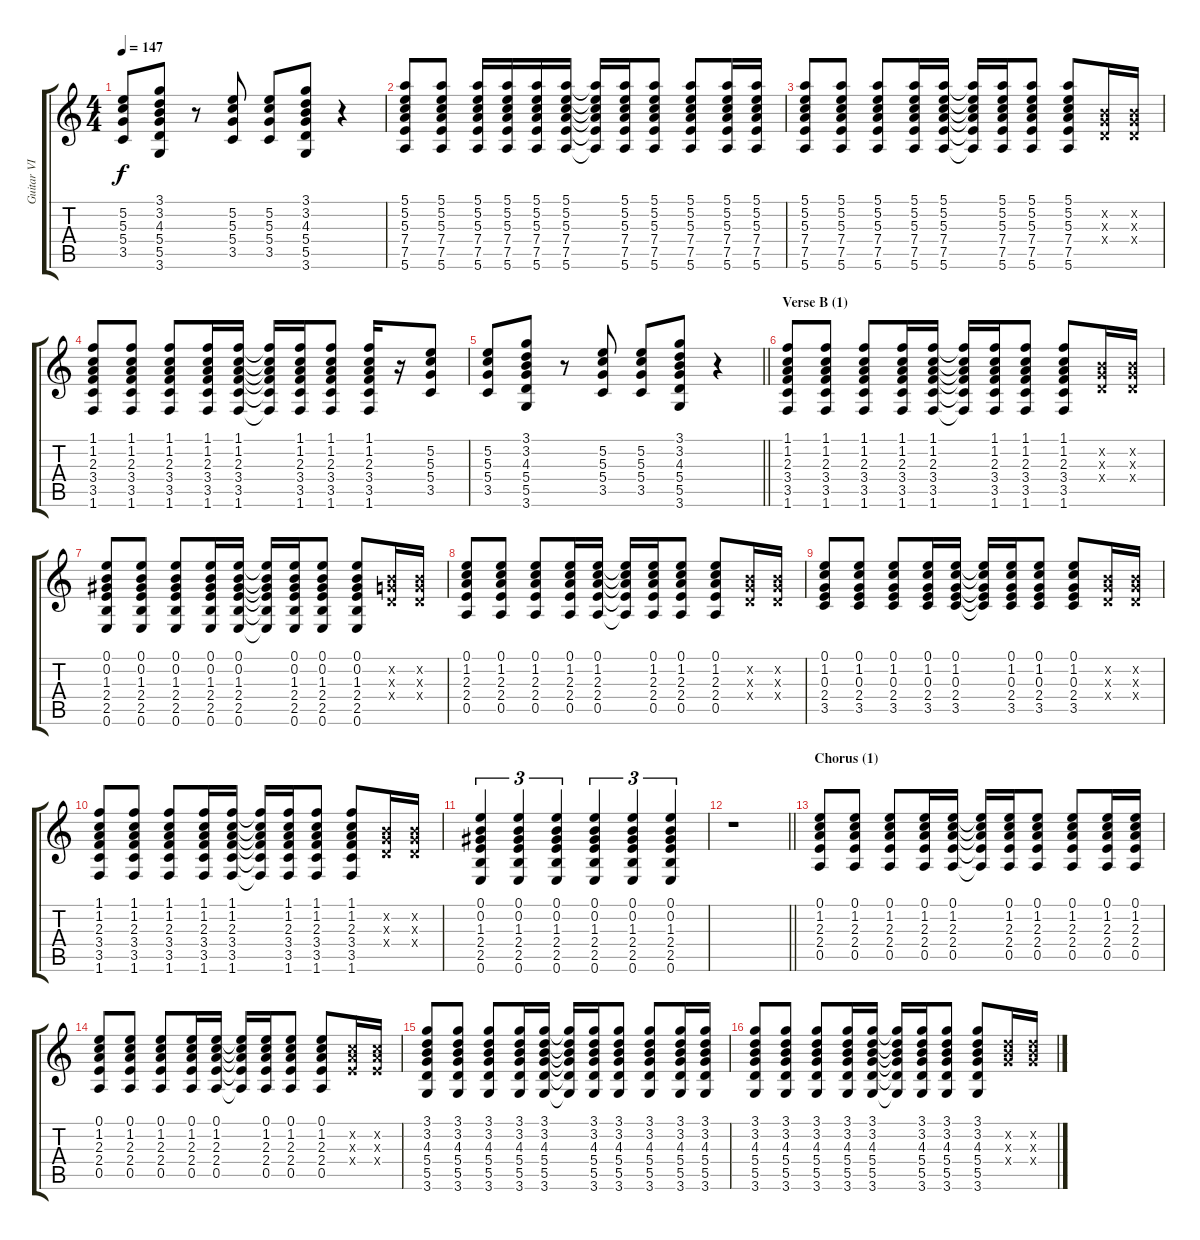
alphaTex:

\track ("Guitar VI" "Guitar VI") {instrument acousticguitarsteel}
\staff {score tabs}
\tuning (E4 B3 G3 D3 A2 E2) {hide}
\ts (4 4)
\tempo 147
\clef g2
\ks aminor
(5.2 5.3 5.4 3.5).8{dy f} (3.1 3.2 4.3 5.4 5.5 3.6).8 r.8 (5.2 5.3 5.4 3.5).8 (5.2 5.3 5.4 3.5).8 (3.1 3.2 4.3 5.4 5.5 3.6).8 r.4 |
(5.1 5.2 5.3 7.4 7.5 5.6).8 (5.1 5.2 5.3 7.4 7.5 5.6).8 (5.1 5.2 5.3 7.4 7.5 5.6).16 (5.1 5.2 5.3 7.4 7.5 5.6).16 (5.1 5.2 5.3 7.4 7.5 5.6).16 (5.1 5.2 5.3 7.4 7.5 5.6).16 (5.1{t} 5.2{t} 5.3{t} 7.4{t} 7.5{t} 5.6{t}).16 (5.1 5.2 5.3 7.4 7.5 5.6).16 (5.1 5.2 5.3 7.4 7.5 5.6).8 (5.1 5.2 5.3 7.4 7.5 5.6).8 (5.1 5.2 5.3 7.4 7.5 5.6).16 (5.1 5.2 5.3 7.4 7.5 5.6).16 |
(5.1 5.2 5.3 7.4 7.5 5.6).8 (5.1 5.2 5.3 7.4 7.5 5.6).8 (5.1 5.2 5.3 7.4 7.5 5.6).8 (5.1 5.2 5.3 7.4 7.5 5.6).16 (5.1 5.2 5.3 7.4 7.5 5.6).16 (5.1{t} 5.2{t} 5.3{t} 7.4{t} 7.5{t} 5.6{t}).16 (5.1 5.2 5.3 7.4 7.5 5.6).16 (5.1 5.2 5.3 7.4 7.5 5.6).8 (5.1 5.2 5.3 7.4 7.5 5.6).8 (0.2{x} 0.3{x} 0.4{x}).16 (0.2{x} 0.3{x} 0.4{x}).16 |
(1.1 1.2 2.3 3.4 3.5 1.6).8 (1.1 1.2 2.3 3.4 3.5 1.6).8 (1.1 1.2 2.3 3.4 3.5 1.6).8 (1.1 1.2 2.3 3.4 3.5 1.6).16 (1.1 1.2 2.3 3.4 3.5 1.6).16 (1.1{t} 1.2{t} 2.3{t} 3.4{t} 3.5{t} 1.6{t}).16 (1.1 1.2 2.3 3.4 3.5 1.6).16 (1.1 1.2 2.3 3.4 3.5 1.6).8 (1.1 1.2 2.3 3.4 3.5 1.6).16 r.16 (5.2 5.3 5.4 3.5).8 |
\barLineRight lightlight
(5.2 5.3 5.4 3.5).8 (3.1 3.2 4.3 5.4 5.5 3.6).8 r.8 (5.2 5.3 5.4 3.5).8 (5.2 5.3 5.4 3.5).8 (3.1 3.2 4.3 5.4 5.5 3.6).8 r.4 |
\section ("" "Verse B (1)")
(1.1 1.2 2.3 3.4 3.5 1.6).8 (1.1 1.2 2.3 3.4 3.5 1.6).8 (1.1 1.2 2.3 3.4 3.5 1.6).8 (1.1 1.2 2.3 3.4 3.5 1.6).16 (1.1 1.2 2.3 3.4 3.5 1.6).16 (1.1{t} 1.2{t} 2.3{t} 3.4{t} 3.5{t} 1.6{t}).16 (1.1 1.2 2.3 3.4 3.5 1.6).16 (1.1 1.2 2.3 3.4 3.5 1.6).8 (1.1 1.2 2.3 3.4 3.5 1.6).8 (0.2{x} 0.3{x} 0.4{x}).16 (0.2{x} 0.3{x} 0.4{x}).16 |
(0.1 0.2 1.3 2.4 2.5 0.6).8 (0.1 0.2 1.3 2.4 2.5 0.6).8 (0.1 0.2 1.3 2.4 2.5 0.6).8 (0.1 0.2 1.3 2.4 2.5 0.6).16 (0.1 0.2 1.3 2.4 2.5 0.6).16 (0.1{t} 0.2{t} 1.3{t} 2.4{t} 2.5{t} 0.6{t}).16 (0.1 0.2 1.3 2.4 2.5 0.6).16 (0.1 0.2 1.3 2.4 2.5 0.6).8 (0.1 0.2 1.3 2.4 2.5 0.6).8 (0.2{x} 0.3{x} 0.4{x}).16 (0.2{x} 0.3{x} 0.4{x}).16 |
(0.1 1.2 2.3 2.4 0.5).8 (0.1 1.2 2.3 2.4 0.5).8 (0.1 1.2 2.3 2.4 0.5).8 (0.1 1.2 2.3 2.4 0.5).16 (0.1 1.2 2.3 2.4 0.5).16 (0.1{t} 1.2{t} 2.3{t} 2.4{t} 0.5{t}).16 (0.1 1.2 2.3 2.4 0.5).16 (0.1 1.2 2.3 2.4 0.5).8 (0.1 1.2 2.3 2.4 0.5).8 (0.2{x} 0.3{x} 0.4{x}).16 (0.2{x} 0.3{x} 0.4{x}).16 |
(0.1 1.2 0.3 2.4 3.5).8 (0.1 1.2 0.3 2.4 3.5).8 (0.1 1.2 0.3 2.4 3.5).8 (0.1 1.2 0.3 2.4 3.5).16 (0.1 1.2 0.3 2.4 3.5).16 (0.1{t} 1.2{t} 0.3{t} 2.4{t} 3.5{t}).16 (0.1 1.2 0.3 2.4 3.5).16 (0.1 1.2 0.3 2.4 3.5).8 (0.1 1.2 0.3 2.4 3.5).8 (0.2{x} 0.3{x} 0.4{x}).16 (0.2{x} 0.3{x} 0.4{x}).16 |
(1.1 1.2 2.3 3.4 3.5 1.6).8 (1.1 1.2 2.3 3.4 3.5 1.6).8 (1.1 1.2 2.3 3.4 3.5 1.6).8 (1.1 1.2 2.3 3.4 3.5 1.6).16 (1.1 1.2 2.3 3.4 3.5 1.6).16 (1.1{t} 1.2{t} 2.3{t} 3.4{t} 3.5{t} 1.6{t}).16 (1.1 1.2 2.3 3.4 3.5 1.6).16 (1.1 1.2 2.3 3.4 3.5 1.6).8 (1.1 1.2 2.3 3.4 3.5 1.6).8 (0.2{x} 0.3{x} 0.4{x}).16 (0.2{x} 0.3{x} 0.4{x}).16 |
(0.1 0.2 1.3 2.4 2.5 0.6).4{tu (3 2)} (0.1 0.2 1.3 2.4 2.5 0.6).4{tu (3 2)} (0.1 0.2 1.3 2.4 2.5 0.6).4{tu (3 2)} (0.1 0.2 1.3 2.4 2.5 0.6).4{tu (3 2)} (0.1 0.2 1.3 2.4 2.5 0.6).4{tu (3 2)} (0.1 0.2 1.3 2.4 2.5 0.6).4{tu (3 2)} |
\barLineRight lightlight
r.1 |
\section ("" "Chorus (1)")
(0.1 1.2 2.3 2.4 0.5).8 (0.1 1.2 2.3 2.4 0.5).8 (0.1 1.2 2.3 2.4 0.5).8 (0.1 1.2 2.3 2.4 0.5).16 (0.1 1.2 2.3 2.4 0.5).16 (0.1{t} 1.2{t} 2.3{t} 2.4{t} 0.5{t}).16 (0.1 1.2 2.3 2.4 0.5).16 (0.1 1.2 2.3 2.4 0.5).8 (0.1 1.2 2.3 2.4 0.5).8 (0.1 1.2 2.3 2.4 0.5).16 (0.1 1.2 2.3 2.4 0.5).16 |
(0.1 1.2 2.3 2.4 0.5).8 (0.1 1.2 2.3 2.4 0.5).8 (0.1 1.2 2.3 2.4 0.5).8 (0.1 1.2 2.3 2.4 0.5).16 (0.1 1.2 2.3 2.4 0.5).16 (0.1{t} 1.2{t} 2.3{t} 2.4{t} 0.5{t}).16 (0.1 1.2 2.3 2.4 0.5).16 (0.1 1.2 2.3 2.4 0.5).8 (0.1 1.2 2.3 2.4 0.5).8 (1.2{x} 2.3{x} 2.4{x}).16 (1.2{x} 2.3{x} 2.4{x}).16 |
(3.1 3.2 4.3 5.4 5.5 3.6).8 (3.1 3.2 4.3 5.4 5.5 3.6).8 (3.1 3.2 4.3 5.4 5.5 3.6).8 (3.1 3.2 4.3 5.4 5.5 3.6).16 (3.1 3.2 4.3 5.4 5.5 3.6).16 (3.1{t} 3.2{t} 4.3{t} 5.4{t} 5.5{t} 3.6{t}).16 (3.1 3.2 4.3 5.4 5.5 3.6).16 (3.1 3.2 4.3 5.4 5.5 3.6).8 (3.1 3.2 4.3 5.4 5.5 3.6).8 (3.1 3.2 4.3 5.4 5.5 3.6).16 (3.1 3.2 4.3 5.4 5.5 3.6).16 |
(3.1 3.2 4.3 5.4 5.5 3.6).8 (3.1 3.2 4.3 5.4 5.5 3.6).8 (3.1 3.2 4.3 5.4 5.5 3.6).8 (3.1 3.2 4.3 5.4 5.5 3.6).16 (3.1 3.2 4.3 5.4 5.5 3.6).16 (3.1{t} 3.2{t} 4.3{t} 5.4{t} 5.5{t} 3.6{t}).16 (3.1 3.2 4.3 5.4 5.5 3.6).16 (3.1 3.2 4.3 5.4 5.5 3.6).8 (3.1 3.2 4.3 5.4 5.5 3.6).8 (3.2{x} 4.3{x} 5.4{x}).16 (3.2{x} 4.3{x} 5.4{x}).16
